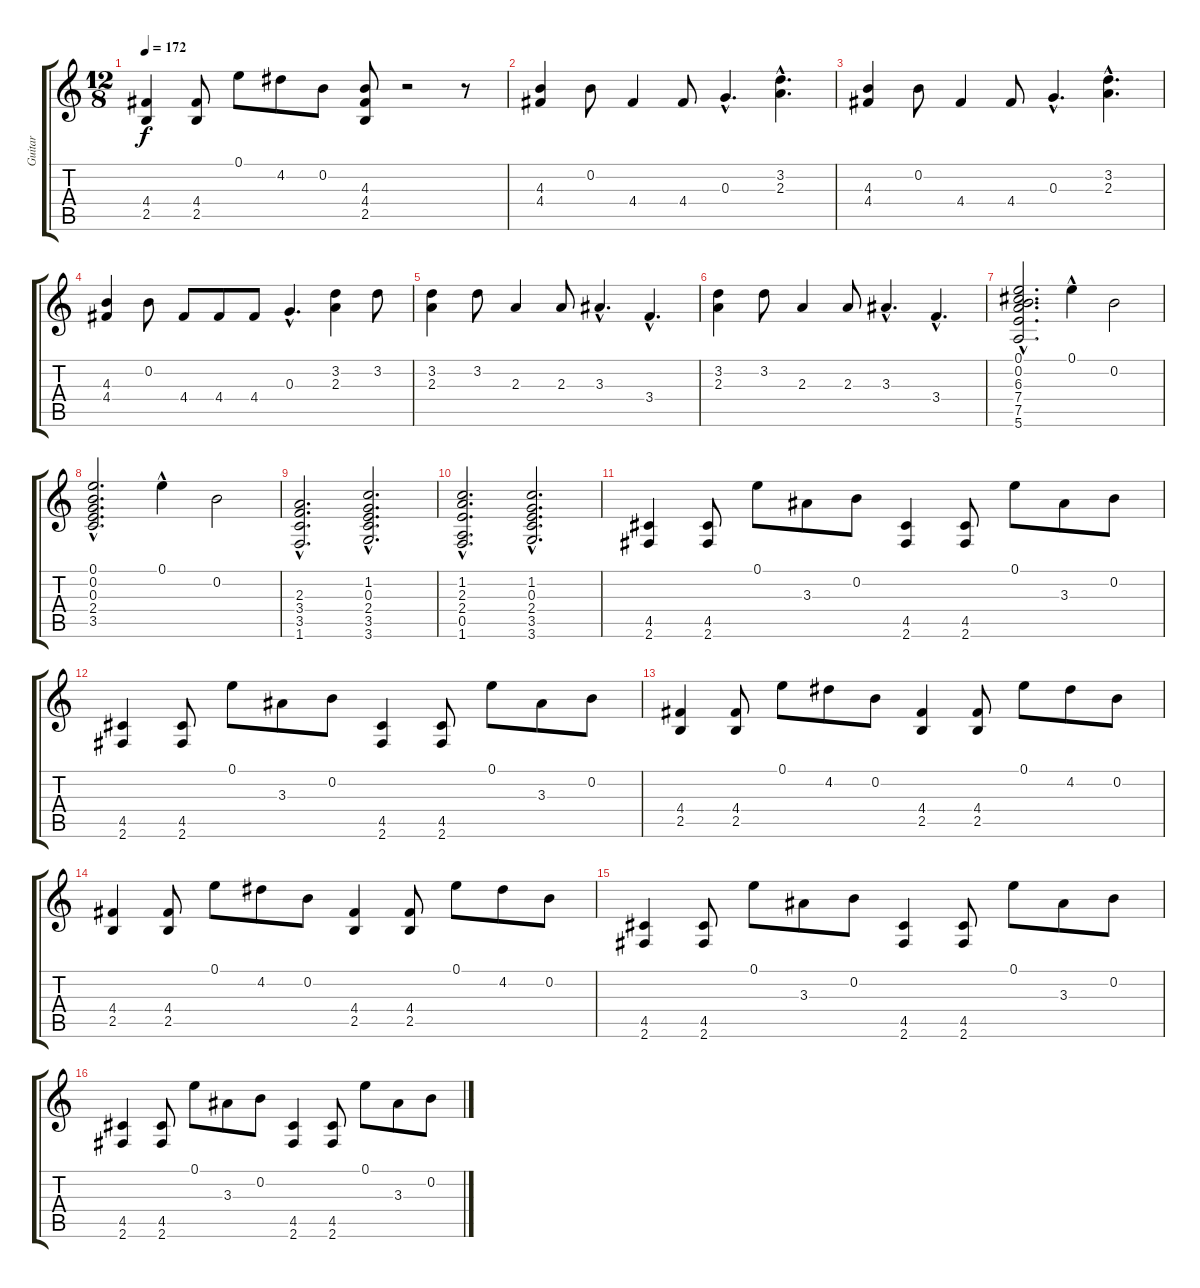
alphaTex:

\track ("Guitar" "Guitar") {instrument overdrivenguitar}
\staff {score tabs}
\tuning (E4 B3 G3 D3 A2 E2) {hide}
\ts (12 8)
\tempo 172
\clef g2
\ks c
(4.4 2.5).4{dy f} (4.4 2.5).8 0.1.8 4.2.8 0.2.8 (4.3 4.4 2.5).8 r.2 r.8 |
(4.3 4.4).4 0.2.8 4.4.4 4.4.8 0.3{hac}.4{d} (3.2{hac} 2.3{hac}).4{d} |
(4.3 4.4).4 0.2.8 4.4.4 4.4.8 0.3{hac}.4{d} (3.2{hac} 2.3{hac}).4{d} |
(4.3 4.4).4 0.2.8 4.4.8 4.4.8 4.4.8 0.3{hac}.4{d} (3.2 2.3).4 3.2.8 |
(3.2 2.3).4 3.2.8 2.3.4 2.3.8 3.3{hac}.4{d} 3.4{hac}.4{d} |
(3.2 2.3).4 3.2.8 2.3.4 2.3.8 3.3{hac}.4{d} 3.4{hac}.4{d} |
(0.1{hac} 0.2{hac} 6.3{hac} 7.4{hac} 7.5{hac} 5.6{hac}).2{d balance 8} 0.1{hac}.4 0.2.2 |
(0.1{hac} 0.2{hac} 0.3{hac} 2.4{hac} 3.5{hac}).2{d} 0.1{hac}.4 0.2.2 |
(2.3{hac} 3.4{hac} 3.5{hac} 1.6{hac}).2{d} (1.2{hac} 0.3{hac} 2.4{hac} 3.5{hac} 3.6{hac}).2{d} |
(1.2{hac} 2.3{hac} 2.4{hac} 0.5{hac} 1.6{hac}).2{d} (1.2{hac} 0.3{hac} 2.4{hac} 3.5{hac} 3.6{hac}).2{d} |
(4.5 2.6).4 (4.5 2.6).8 0.1.8 3.3.8 0.2.8 (4.5 2.6).4 (4.5 2.6).8 0.1.8 3.3.8 0.2.8 |
(4.5 2.6).4 (4.5 2.6).8 0.1.8 3.3.8 0.2.8 (4.5 2.6).4 (4.5 2.6).8 0.1.8 3.3.8 0.2.8 |
(4.4 2.5).4 (4.4 2.5).8 0.1.8 4.2.8 0.2.8 (4.4 2.5).4 (4.4 2.5).8 0.1.8 4.2.8 0.2.8 |
(4.4 2.5).4 (4.4 2.5).8 0.1.8 4.2.8 0.2.8 (4.4 2.5).4 (4.4 2.5).8 0.1.8 4.2.8 0.2.8 |
(4.5 2.6).4 (4.5 2.6).8 0.1.8 3.3.8 0.2.8 (4.5 2.6).4 (4.5 2.6).8 0.1.8 3.3.8 0.2.8 |
(4.5 2.6).4 (4.5 2.6).8 0.1.8 3.3.8 0.2.8 (4.5 2.6).4 (4.5 2.6).8 0.1.8 3.3.8 0.2.8
